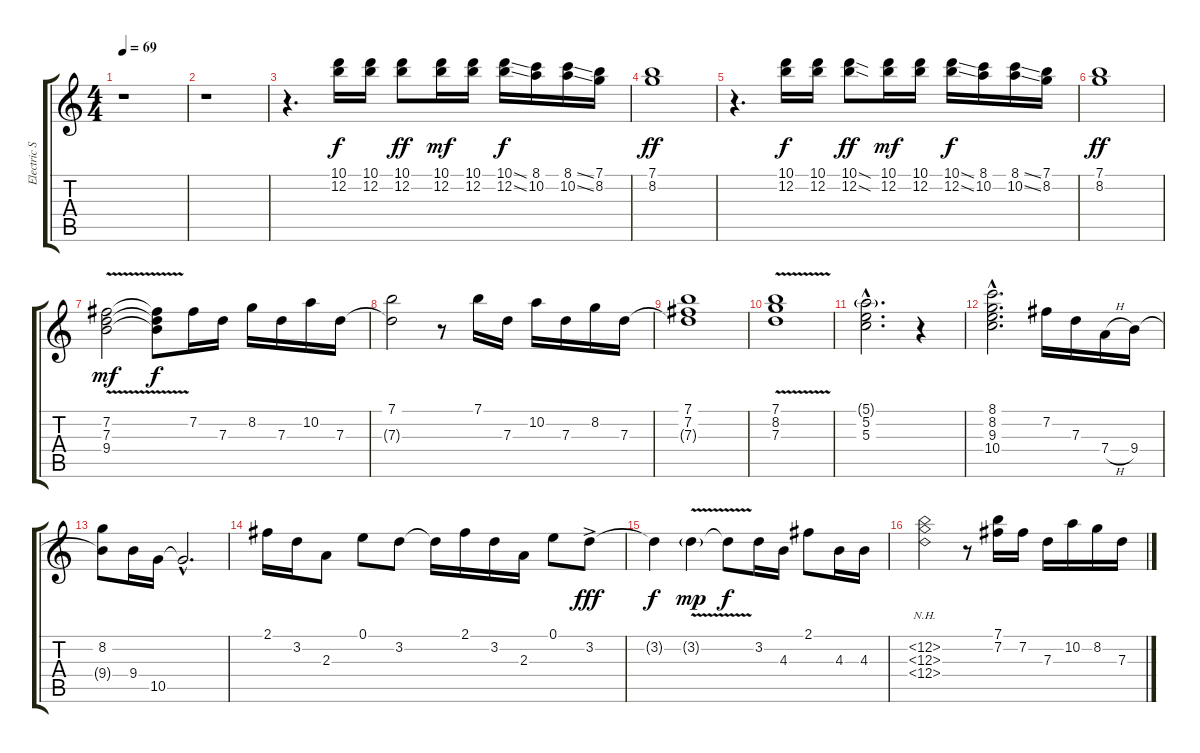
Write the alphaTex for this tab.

\track ("Electric Standard" "Electric S") {instrument electricguitarjazz}
\staff {score tabs}
\tuning (E4 B3 G3 D3 A2 E2) {hide}
\ts (4 4)
\tempo 69
\clef g2
\ks c
r.1{dy f instrument electricguitarjazz} |
r.1 |
r.4{d} (10.1 12.2).16 (10.1 12.2).16 (10.1 12.2).8{dy ff} (10.1 12.2).16{dy mf} (10.1 12.2).16 (10.1{ss} 12.2{ss}).16{dy f} (8.1 10.2).16 (8.1{ss} 10.2{ss}).16 (7.1 8.2).16 |
(7.1 8.2).1{dy ff} |
r.4{d} (10.1 12.2).16{dy f} (10.1 12.2).16 (10.1{sod} 12.2{sod}).8{dy ff} (10.1 12.2).16{dy mf} (10.1 12.2).16 (10.1{ss} 12.2{ss}).16{dy f} (8.1 10.2).16 (8.1{ss} 10.2{ss}).16 (7.1 8.2).16 |
(7.1 8.2).1{dy ff} |
(7.2{v} 7.3{v} 9.4{v}).2{dy mf} (7.2{t} 7.3{t} 9.4{t}).8{dy f} 7.2.16 7.3.16 8.2.16 7.3.16 10.2.16 7.3.16 |
(7.1 7.3{t}).2 r.8 7.1.16 7.3.16 10.2.16 7.3.16 8.2.16 7.3.16 |
(7.1 7.2 7.3{t}).1 |
(7.1{v} 8.2{v} 7.3{v}).1 |
(5.1{g hac} 5.2{hac} 5.3{hac}).2{d} r.4 |
(8.1{hac} 8.2{hac} 9.3{hac} 10.4{hac}).2{d} 7.2.16 7.3.16 7.4{h}.16 9.4.16 |
(8.2 9.4{t}).8 9.4.16 10.5.16 10.5{hac t}.2{d} |
2.1.16 3.2.16 2.3.8 0.1.8 3.2.8 3.2{t}.16 2.1.16 3.2.16 2.3.16 0.1.8 3.2{ac}.8{dy fff} |
3.2{t}.4{dy f} 3.2{v g}.4{dy mp} 3.2{t}.8{dy f} 3.2.16 4.3.16 2.1.8 4.3.16 4.3.16 |
(12.2{nh} 12.3{nh} 12.4{nh}).2 r.8 (7.1 7.2).16 7.2.16 7.3.16 10.2.16 8.2.16 7.3.16
